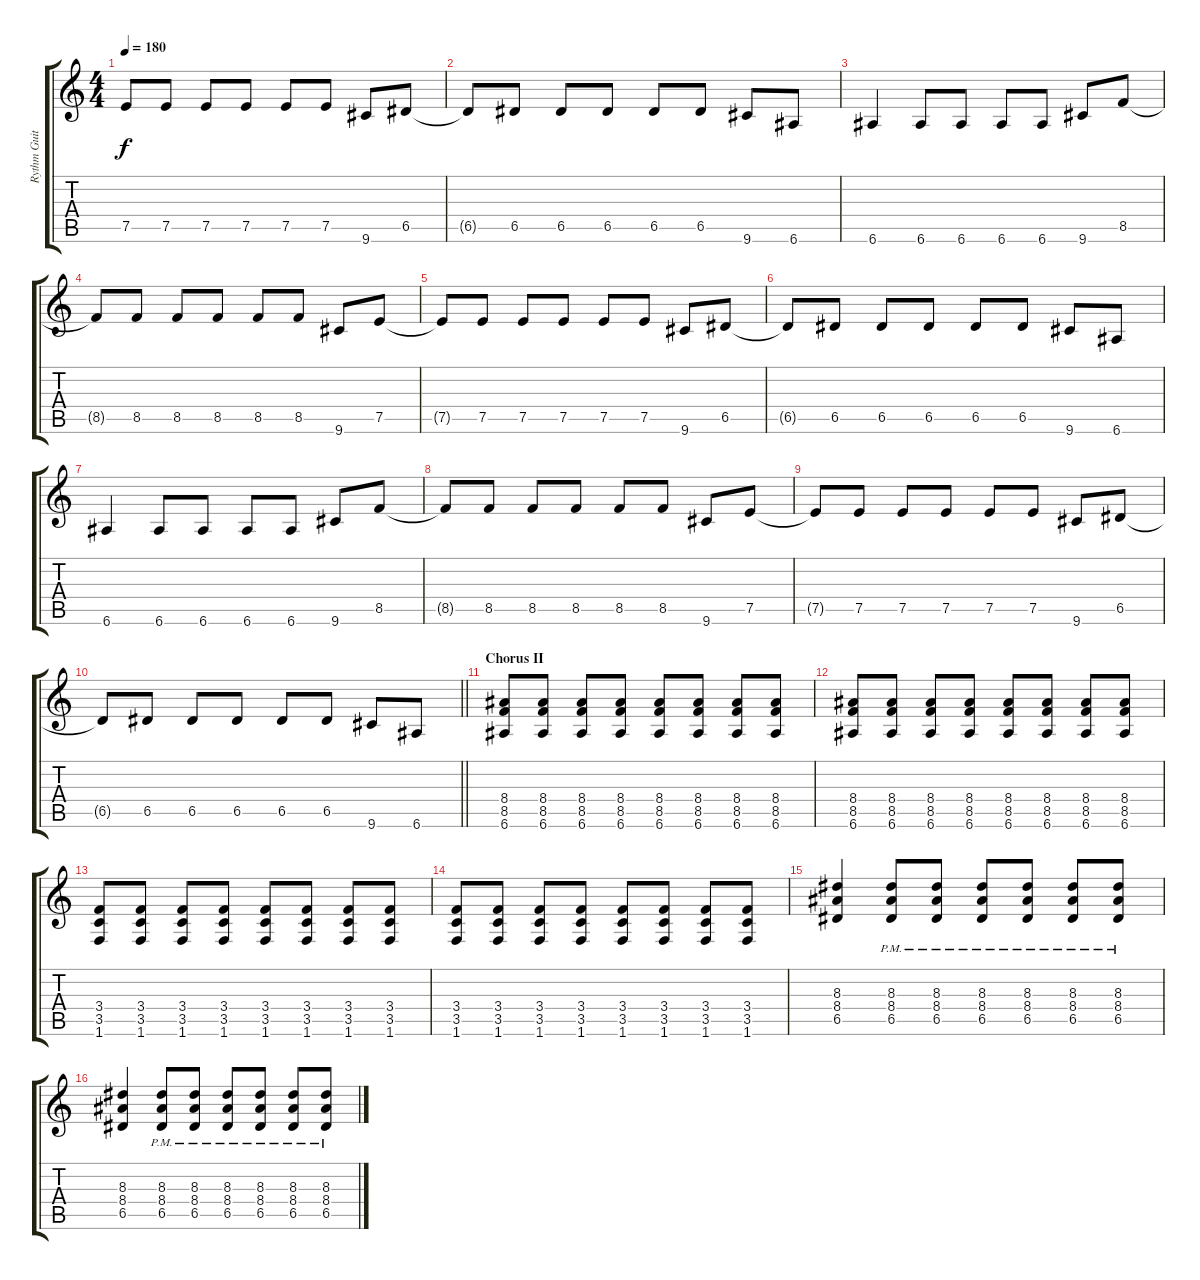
\track ("Rythm Guitar" "Rythm Guit") {instrument distortionguitar}
\staff {score tabs}
\tuning (E4 B3 G3 D3 A2 E2) {hide}
\ts (4 4)
\tempo 180
\clef g2
\ks c
7.5{t}.8{dy f} 7.5.8 7.5.8 7.5.8 7.5.8 7.5.8 9.6.8 6.5.8 |
6.5{t}.8 6.5.8 6.5.8 6.5.8 6.5.8 6.5.8 9.6.8 6.6.8 |
6.6.4 6.6.8 6.6.8 6.6.8 6.6.8 9.6.8 8.5.8 |
8.5{t}.8 8.5.8 8.5.8 8.5.8 8.5.8 8.5.8 9.6.8 7.5.8 |
7.5{t}.8 7.5.8 7.5.8 7.5.8 7.5.8 7.5.8 9.6.8 6.5.8 |
6.5{t}.8 6.5.8 6.5.8 6.5.8 6.5.8 6.5.8 9.6.8 6.6.8 |
6.6.4 6.6.8 6.6.8 6.6.8 6.6.8 9.6.8 8.5.8 |
8.5{t}.8 8.5.8 8.5.8 8.5.8 8.5.8 8.5.8 9.6.8 7.5.8 |
7.5{t}.8 7.5.8 7.5.8 7.5.8 7.5.8 7.5.8 9.6.8 6.5.8 |
\barLineRight lightlight
6.5{t}.8 6.5.8 6.5.8 6.5.8 6.5.8 6.5.8 9.6.8 6.6.8 |
\section ("" "Chorus II")
(8.4 8.5 6.6).8 (8.4 8.5 6.6).8 (8.4 8.5 6.6).8 (8.4 8.5 6.6).8 (8.4 8.5 6.6).8 (8.4 8.5 6.6).8 (8.4 8.5 6.6).8 (8.4 8.5 6.6).8 |
(8.4 8.5 6.6).8 (8.4 8.5 6.6).8 (8.4 8.5 6.6).8 (8.4 8.5 6.6).8 (8.4 8.5 6.6).8 (8.4 8.5 6.6).8 (8.4 8.5 6.6).8 (8.4 8.5 6.6).8 |
(3.4 3.5 1.6).8 (3.4 3.5 1.6).8 (3.4 3.5 1.6).8 (3.4 3.5 1.6).8 (3.4 3.5 1.6).8 (3.4 3.5 1.6).8 (3.4 3.5 1.6).8 (3.4 3.5 1.6).8 |
(3.4 3.5 1.6).8 (3.4 3.5 1.6).8 (3.4 3.5 1.6).8 (3.4 3.5 1.6).8 (3.4 3.5 1.6).8 (3.4 3.5 1.6).8 (3.4 3.5 1.6).8 (3.4 3.5 1.6).8 |
(8.3 8.4 6.5).4 (8.3{pm} 8.4{pm} 6.5{pm}).8 (8.3{pm} 8.4{pm} 6.5{pm}).8 (8.3{pm} 8.4{pm} 6.5{pm}).8 (8.3{pm} 8.4{pm} 6.5{pm}).8 (8.3{pm} 8.4{pm} 6.5{pm}).8 (8.3{pm} 8.4{pm} 6.5{pm}).8 |
(8.3 8.4 6.5).4 (8.3{pm} 8.4{pm} 6.5{pm}).8 (8.3{pm} 8.4{pm} 6.5{pm}).8 (8.3{pm} 8.4{pm} 6.5{pm}).8 (8.3{pm} 8.4{pm} 6.5{pm}).8 (8.3{pm} 8.4{pm} 6.5{pm}).8 (8.3{pm} 8.4{pm} 6.5{pm}).8
